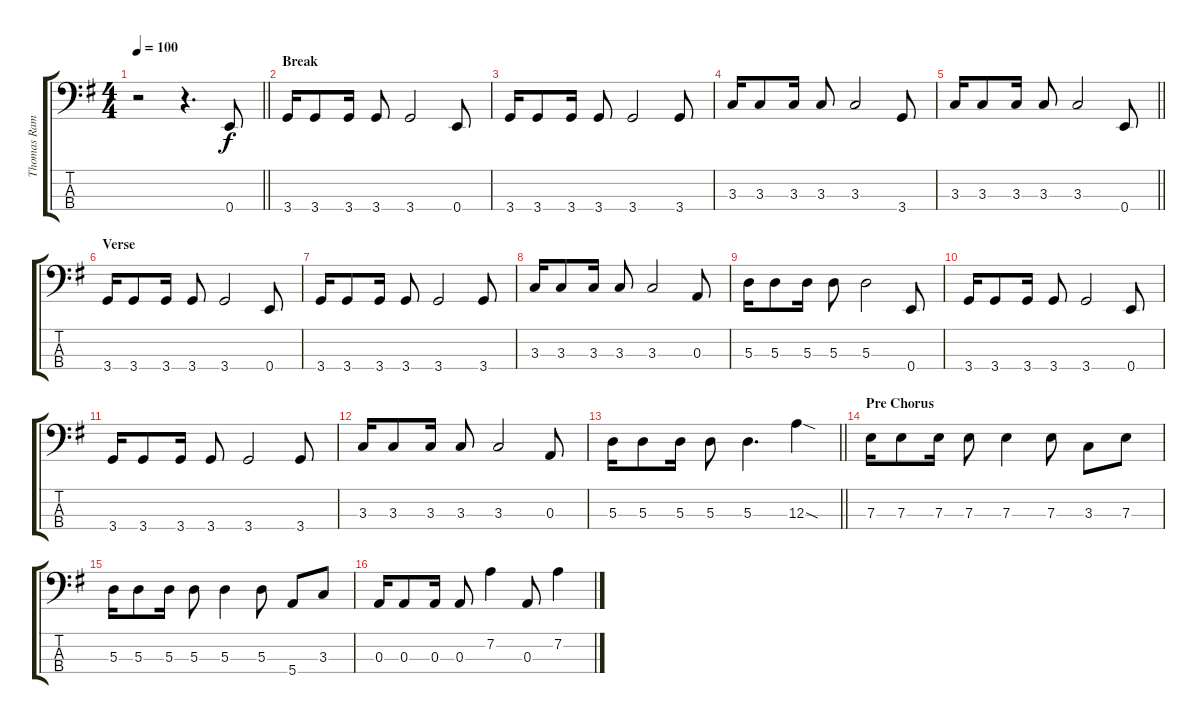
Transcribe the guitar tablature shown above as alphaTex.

\track ("Thomas Ramdhan" "Thomas Ram") {instrument electricbassfinger}
\staff {score tabs}
\tuning (G2 D2 A1 E1) {hide}
\ts (4 4)
\tempo 100
\clef f4
\barLineRight lightlight
\ks g
r.2{dy f} r.4{d} 0.4.8 |
\section ("" "Break")
3.4.16 3.4.8 3.4.16 3.4.8 3.4.2 0.4.8 |
3.4.16 3.4.8 3.4.16 3.4.8 3.4.2 3.4.8 |
3.3.16 3.3.8 3.3.16 3.3.8 3.3.2 3.4.8 |
\barLineRight lightlight
3.3.16 3.3.8 3.3.16 3.3.8 3.3.2 0.4.8 |
\section ("" "Verse")
3.4.16 3.4.8 3.4.16 3.4.8 3.4.2 0.4.8 |
3.4.16 3.4.8 3.4.16 3.4.8 3.4.2 3.4.8 |
3.3.16 3.3.8 3.3.16 3.3.8 3.3.2 0.3.8 |
5.3.16 5.3.8 5.3.16 5.3.8 5.3.2 0.4.8 |
3.4.16 3.4.8 3.4.16 3.4.8 3.4.2 0.4.8 |
3.4.16 3.4.8 3.4.16 3.4.8 3.4.2 3.4.8 |
3.3.16 3.3.8 3.3.16 3.3.8 3.3.2 0.3.8 |
\barLineRight lightlight
5.3.16 5.3.8 5.3.16 5.3.8 5.3.4{d} 12.3{sod}.4 |
\section ("" "Pre Chorus")
7.3.16 7.3.8 7.3.16 7.3.8 7.3.4 7.3.8 3.3.8 7.3.8 |
5.3.16 5.3.8 5.3.16 5.3.8 5.3.4 5.3.8 5.4.8 3.3.8 |
0.3.16 0.3.8 0.3.16 0.3.8 7.2.4 0.3.8 7.2.4
